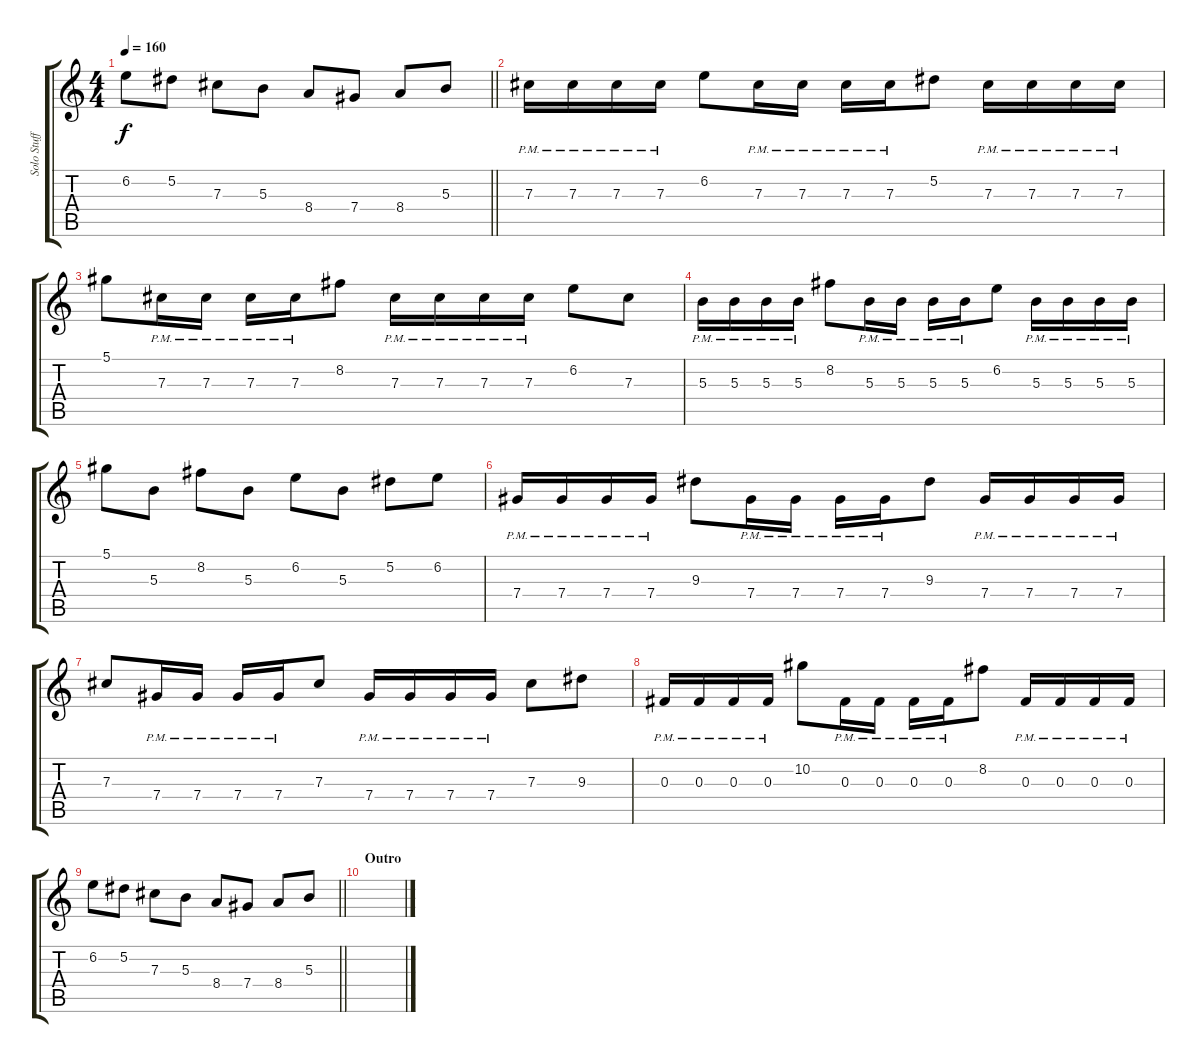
\track ("Solo Stuff" "Solo Stuff") {instrument distortionguitar}
\staff {score tabs}
\tuning (Eb4 Bb3 Gb3 Db3 Ab2 Db2) {hide}
\ts (4 4)
\tempo 160
\clef g2
\barLineRight lightlight
\ks c
6.2.8{dy f} 5.2.8 7.3.8 5.3.8 8.4.8 7.4.8 8.4.8 5.3.8 |
7.3{pm}.16 7.3{pm}.16 7.3{pm}.16 7.3{pm}.16 6.2.8 7.3{pm}.16 7.3{pm}.16 7.3{pm}.16 7.3{pm}.16 5.2.8 7.3{pm}.16 7.3{pm}.16 7.3{pm}.16 7.3{pm}.16 |
5.1.8 7.3{pm}.16 7.3{pm}.16 7.3{pm}.16 7.3{pm}.16 8.2.8 7.3{pm}.16 7.3{pm}.16 7.3{pm}.16 7.3{pm}.16 6.2.8 7.3.8 |
5.3{pm}.16 5.3{pm}.16 5.3{pm}.16 5.3{pm}.16 8.2.8 5.3{pm}.16 5.3{pm}.16 5.3{pm}.16 5.3{pm}.16 6.2.8 5.3{pm}.16 5.3{pm}.16 5.3{pm}.16 5.3{pm}.16 |
5.1.8 5.3.8 8.2.8 5.3.8 6.2.8 5.3.8 5.2.8 6.2.8 |
7.4{pm}.16 7.4{pm}.16 7.4{pm}.16 7.4{pm}.16 9.3.8 7.4{pm}.16 7.4{pm}.16 7.4{pm}.16 7.4{pm}.16 9.3.8 7.4{pm}.16 7.4{pm}.16 7.4{pm}.16 7.4{pm}.16 |
7.3.8 7.4{pm}.16 7.4{pm}.16 7.4{pm}.16 7.4{pm}.16 7.3.8 7.4{pm}.16 7.4{pm}.16 7.4{pm}.16 7.4{pm}.16 7.3.8 9.3.8 |
0.3{pm}.16 0.3{pm}.16 0.3{pm}.16 0.3{pm}.16 10.2.8 0.3{pm}.16 0.3{pm}.16 0.3{pm}.16 0.3{pm}.16 8.2.8 0.3{pm}.16 0.3{pm}.16 0.3{pm}.16 0.3{pm}.16 |
\barLineRight lightlight
6.2.8 5.2.8 7.3.8 5.3.8 8.4.8 7.4.8 8.4.8 5.3.8 |
\section ("" "Outro")
